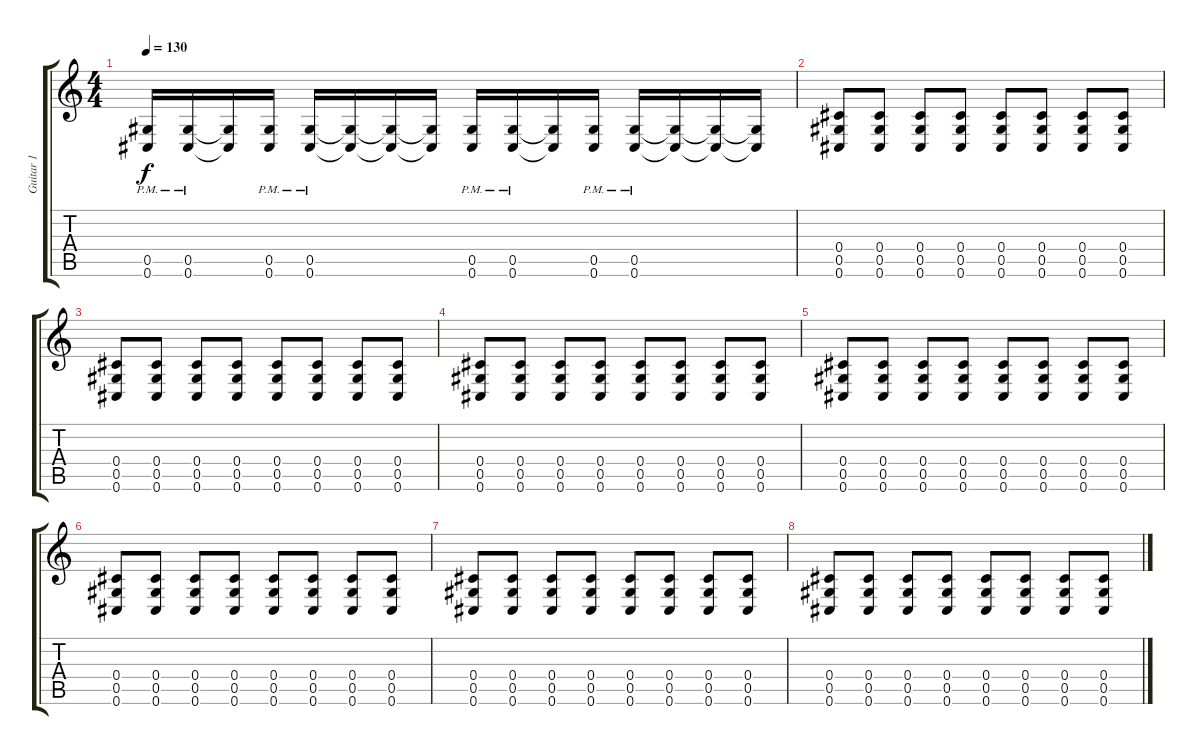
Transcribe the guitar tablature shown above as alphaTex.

\track ("Guitar 1" "Guitar 1") {instrument distortionguitar}
\staff {score tabs}
\tuning (Eb4 Bb3 Gb3 Db3 Ab2 Db2) {hide}
\ts (4 4)
\tempo 130
\clef g2
\ks c
(0.5{pm} 0.6{pm}).16{dy f} (0.5{pm} 0.6{pm}).16 (0.5{t} 0.6{t}).16 (0.5{pm} 0.6{pm}).16 (0.5{pm} 0.6{pm}).16 (0.5{t} 0.6{t}).16 (0.5{t} 0.6{t}).16 (0.5{t} 0.6{t}).16 (0.5{pm} 0.6{pm}).16 (0.5{pm} 0.6{pm}).16 (0.5{t} 0.6{t}).16 (0.5{pm} 0.6{pm}).16 (0.5{pm} 0.6{pm}).16 (0.5{t} 0.6{t}).16 (0.5{t} 0.6{t}).16 (0.5{t} 0.6{t}).16 |
(0.4 0.5 0.6).8 (0.4 0.5 0.6).8 (0.4 0.5 0.6).8 (0.4 0.5 0.6).8 (0.4 0.5 0.6).8 (0.4 0.5 0.6).8 (0.4 0.5 0.6).8 (0.4 0.5 0.6).8 |
(0.4 0.5 0.6).8 (0.4 0.5 0.6).8 (0.4 0.5 0.6).8 (0.4 0.5 0.6).8 (0.4 0.5 0.6).8 (0.4 0.5 0.6).8 (0.4 0.5 0.6).8 (0.4 0.5 0.6).8 |
(0.4 0.5 0.6).8 (0.4 0.5 0.6).8 (0.4 0.5 0.6).8 (0.4 0.5 0.6).8 (0.4 0.5 0.6).8 (0.4 0.5 0.6).8 (0.4 0.5 0.6).8 (0.4 0.5 0.6).8 |
(0.4 0.5 0.6).8 (0.4 0.5 0.6).8 (0.4 0.5 0.6).8 (0.4 0.5 0.6).8 (0.4 0.5 0.6).8 (0.4 0.5 0.6).8 (0.4 0.5 0.6).8 (0.4 0.5 0.6).8 |
(0.4 0.5 0.6).8 (0.4 0.5 0.6).8 (0.4 0.5 0.6).8 (0.4 0.5 0.6).8 (0.4 0.5 0.6).8 (0.4 0.5 0.6).8 (0.4 0.5 0.6).8 (0.4 0.5 0.6).8 |
(0.4 0.5 0.6).8 (0.4 0.5 0.6).8 (0.4 0.5 0.6).8 (0.4 0.5 0.6).8 (0.4 0.5 0.6).8 (0.4 0.5 0.6).8 (0.4 0.5 0.6).8 (0.4 0.5 0.6).8 |
(0.4 0.5 0.6).8 (0.4 0.5 0.6).8 (0.4 0.5 0.6).8 (0.4 0.5 0.6).8 (0.4 0.5 0.6).8 (0.4 0.5 0.6).8 (0.4 0.5 0.6).8 (0.4 0.5 0.6).8
